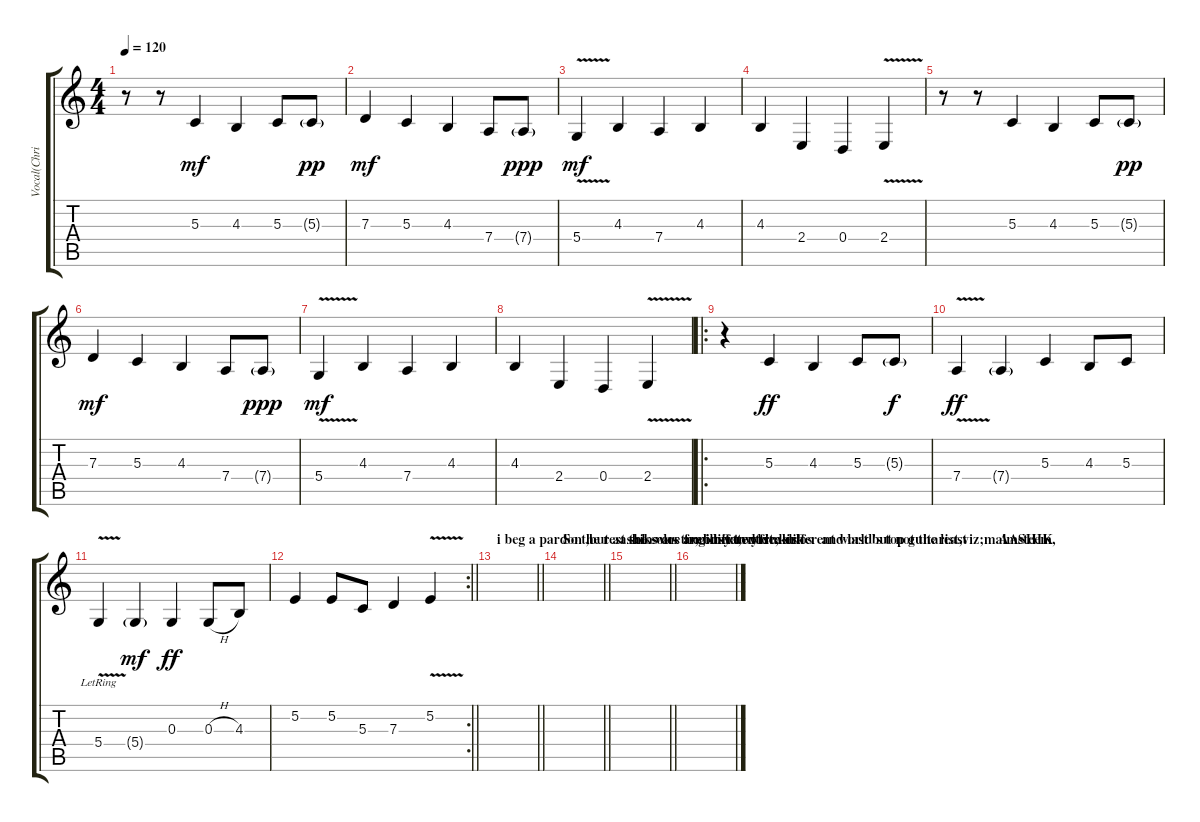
\track ("Vocal(Christopher)" "Vocal(Chri") {instrument lead8bassandlead}
\staff {score tabs}
\tuning (E4 B3 G3 D3 A2 E2) {hide}
\ts (4 4)
\tempo 120
\clef g2
\ks c
r.8{dy mf} r.8 5.3.4 4.3.4 5.3.8 5.3{g}.8{dy pp} |
7.3.4{dy mf} 5.3.4 4.3.4 7.4.8 7.4{g}.8{dy ppp} |
5.4{v}.4{dy mf} 4.3.4 7.4.4 4.3.4 |
4.3.4 2.4.4 0.4.4 2.4{v}.4 |
r.8 r.8 5.3.4 4.3.4 5.3.8 5.3{g}.8{dy pp} |
7.3.4{dy mf} 5.3.4 4.3.4 7.4.8 7.4{g}.8{dy ppp} |
5.4{v}.4{dy mf} 4.3.4 7.4.4 4.3.4 |
4.3.4 2.4.4 0.4.4 2.4{v}.4 |
\ro
r.4 5.3.4{dy ff} 4.3.4 5.3.8 5.3{g}.8{dy f} |
7.4{v}.4{dy ff} 7.4{g}.4 5.3.4 4.3.8 5.3.8 |
5.4{v lr}.4 5.4{g}.4{dy mf} 0.3.4{dy ff} 0.3{h}.8 4.3.8 |
\rc 2
\barLineRight lightlight
5.2.4 5.2.8 5.3.8 7.3.4 5.2{v}.4 |
\section ("" "i beg a pardon ,but aashik was too busy to write solos")
\barLineRight lightlight
|
\section ("" "So the rest solos are frm different scales")
\barLineRight lightlight
|
\section ("" "the solos are imitated frm different world's top guitarist,viz;malmsteem,")
\barLineRight lightlight
|
\section ("" ",gilbert,wylde,kirk     and last but not the least         AASHIK")
